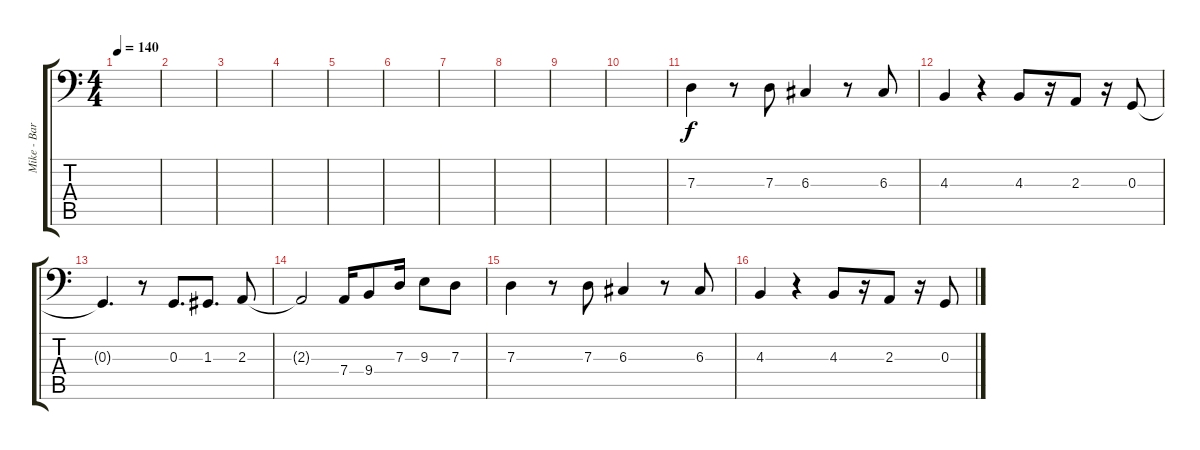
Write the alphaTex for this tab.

\track ("Mike - Bari" "Mike - Bar") {instrument baritonesax}
\staff {score tabs}
\tuning (E3 B2 G2 D2 A1 E1) {hide}
\ts (4 4)
\tempo 140
\clef f4
\ks c
|
|
|
|
|
|
|
|
|
|
7.3.4{dy f} r.8 7.3.8 6.3.4 r.8 6.3.8 |
4.3.4 r.4 4.3.8 r.16 2.3.8 r.16 0.3.8 |
0.3{t}.4{d} r.8 0.3.8{d} 1.3.8{d} 2.3.8 |
2.3{t}.2 7.4.16 9.4.8 7.3.16 9.3.8 7.3.8 |
7.3.4 r.8 7.3.8 6.3.4 r.8 6.3.8 |
4.3.4 r.4 4.3.8 r.16 2.3.8 r.16 0.3.8
